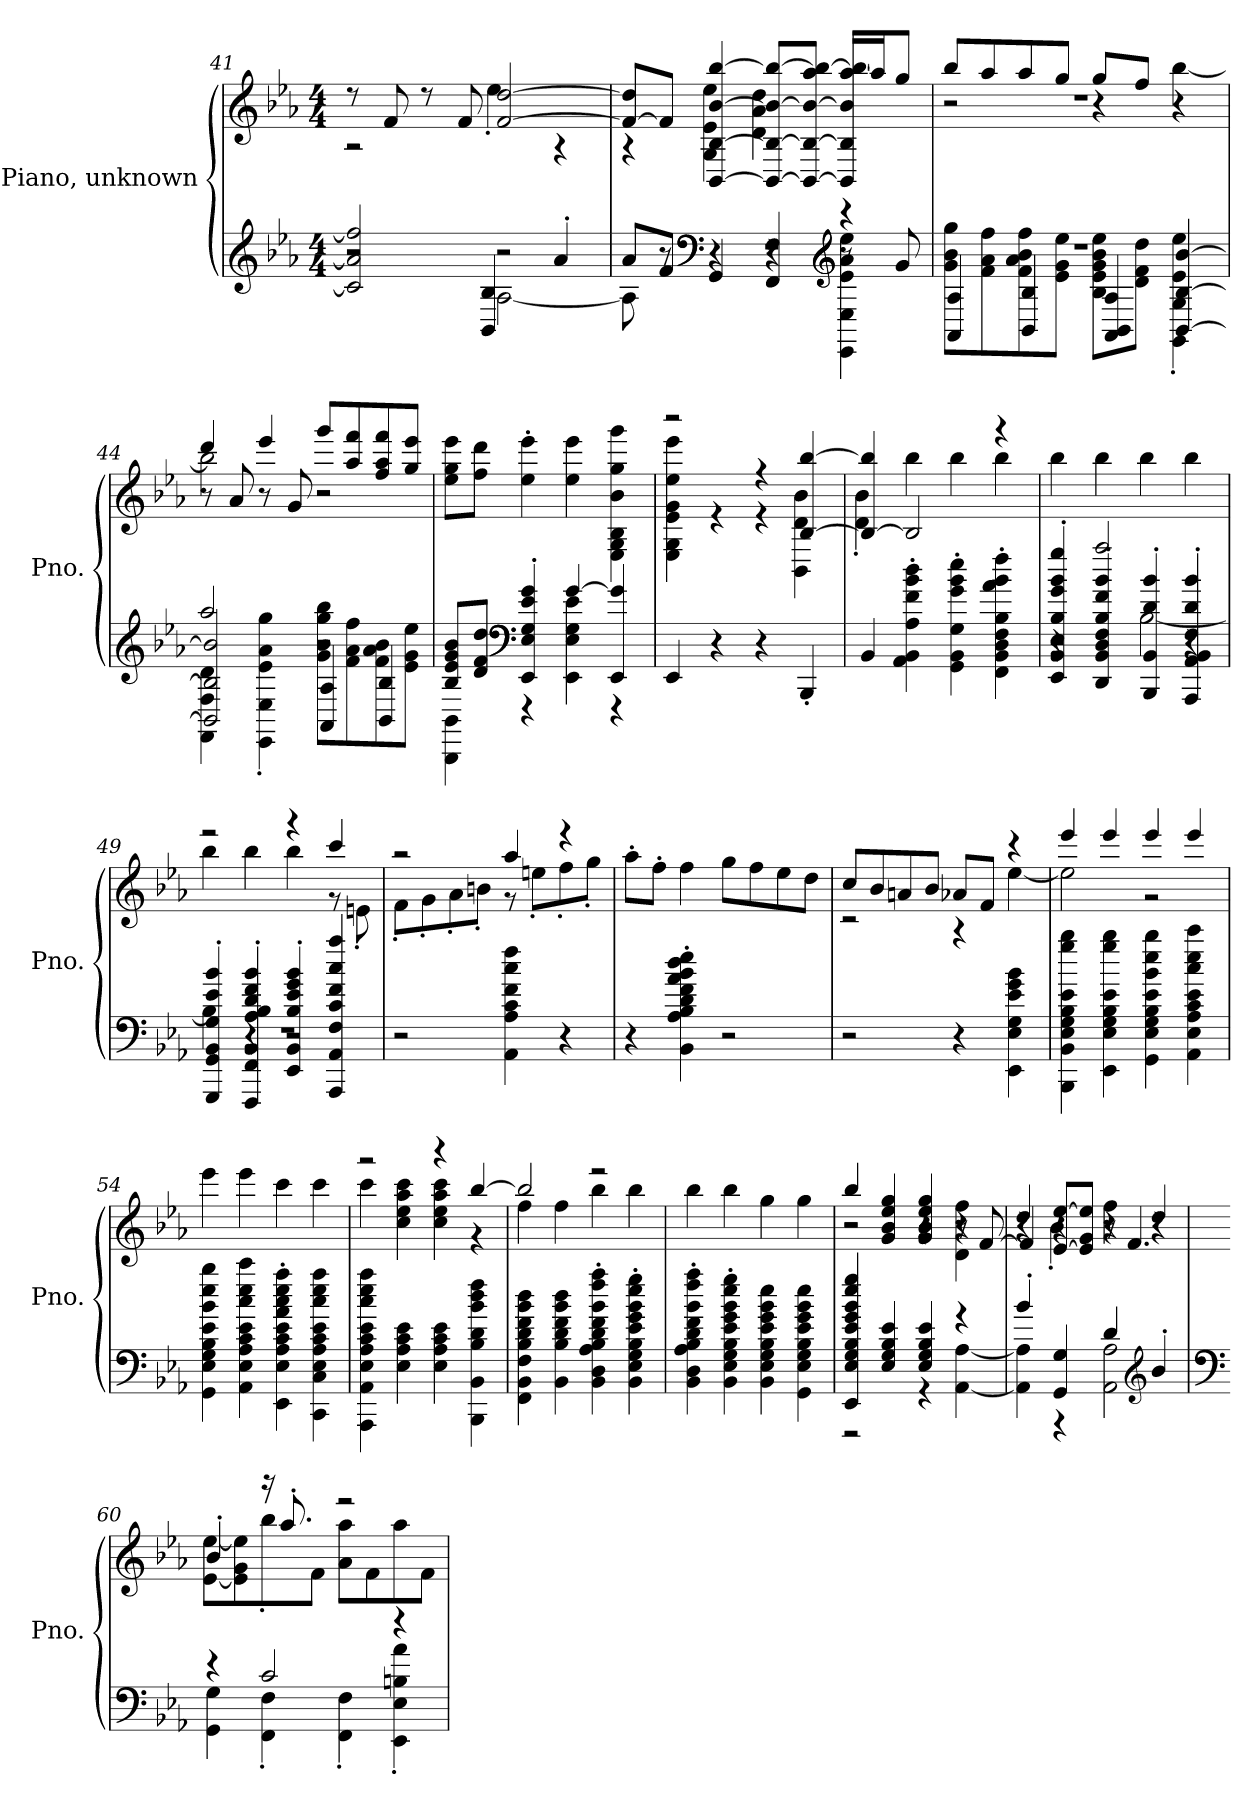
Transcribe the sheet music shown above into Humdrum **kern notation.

**kern	**kern
*part1	*part1
*staff2	*staff1
*I"Piano, unknown	*
*I'Pno.	*
*clefG2	*clefG2
*k[b-e-a-]	*k[b-e-a-]
*M4/4	*M4/4
=41	=41
*^	*^
*	*^	*	*
2c/] 2a-/] 2ff/]	2r	2r	8r	2r
.	.	.	8f/	.
.	.	.	8r	.
.	.	.	8f/	.
2r	[2A-\	4BB-/ 4B-/	[2f/ [2dd/	4ee-'\
.	.	4a-'/	.	4r
!!LO:LB:g=z	!!
=42	=42	=42	=42	=42
1r	8A-\]	8a-/L	8f/_ 8dd/]L	4r
.	8r	8f/J	8f/J]	.
*clefF4	*	*	*	*
.	4r	4GG/	[4BB-/ [4B-/ [4b-/ [4bb-/	4G\ 4e-\ 4ee-\
.	4r	4FF/ 4F/	8BB-/_ 8B-/_ 8b-/_ 8bb-/_L	4d\ 4a-\ 4dd\
.	.	.	8BB-/_ 8B-/_ 8b-/_ 8aa-/ 8bb-/_J	.
*clefG2	*	*	*	*
.	4EE-\ 4E-\ 4e-\ 4a-\ 4ee-\	8r	16BB-/] 16B-/] 16b-/] [16aa-/ 16bb-/]LL	4r
.	.	.	16aa-/J]	.
.	.	8g/	8gg/J	.
=43	=43	=43	=43	=43
*	*	*	*	*^
1r	8g\ 8b-\ 8gg\L	4AA-/ 4A-/	1r	2r	8bb-/L
.	8f\ 8a-\ 8ff\	.	.	.	8aa-/
.	8f\ 8a-\ 8b-\ 8ff\	4BB-/ 4B-/	.	.	8aa-/
.	8e-\ 8g\ 8ee-\J	.	.	.	8gg/J
.	8B-\ 8e-\ 8g\ 8b-\ 8ee-\L	4AA-/ 4BB-/ 4A-/	.	4r	8gg/L
.	8d\ 8f\ 8dd\J	.	.	.	8ff/J
.	4GG\' 4G\' 4e-\' 4ee-\'	[4BB-/ [4B-/ [4b-/	.	[4bb-\	4r
=44	=44	=44	=44	=44	=44
2aa-/	4FF\ 4F\ 4d\	2BB-/] 2B-/] 2b-/]	4ddd/	2bb-\]	8r
.	.	.	.	.	8a-/
.	4EE-\' 4E-\' 4e-\' 4a-\' 4gg\'	.	4eee-/	.	8r
.	.	.	.	.	8g/
2r	8g\ 8b-\ 8gg\ 8bb-\L	4AA-/ 4A-/	2r	2r	8ggg/L
.	8f\ 8a-\ 8ff\	.	.	.	8aa-/ 8fff/
.	8f\ 8a-\ 8b-\	4BB-/ 4B-/	.	.	8ff/ 8aa-/ 8fff/
.	8e-\ 8g\ 8ee-\J	.	.	.	8gg/ 8eee-/J
*	*v	*v	*	*	*
*	*	*v	*v	*v
!!LO:LB:g=z
=45	=45	=45
8B-/ 8e-/ 8g/ 8b-/L	4BBB-\ 4BB-\	8ee-\ 8gg\ 8eee-\L
8d/ 8f/ 8dd/J	.	8ff\ 8ddd\J
*clefF4	*	*
4EE-/' 4E-/' 4G/' 4e-/' 4g/'	4r	4ee-\' 4eee-\'
[4g/	4EE-\ 4E-\ 4G\ 4e-\	4ee-\ 4eee-\
4EE-/ 4g/]	4r	4E-\ 4G\ 4B-\ 4b-\ 4gg\ 4ggg\
*v	*v	*
=46	=46
*	*^
4EE-/	2r	4E-\ 4G\ 4e-\ 4g\ 4ee-\ 4eee-\
4r	.	4r
4r	4r	4r
4BBB-'/	[4B-/ [4bb-/	4BB-\ 4d\ 4b-\
=47	=47	=47
4BB-/	4B-/_ 4bb-/]	4d\' 4b-\'
4AA-\' 4BB-\' 4A-\' 4f\' 4b-\' 4dd\'	2B-/]	4bb-\
4GG\' 4BB-\' 4G\' 4g\' 4b-\' 4ee-\'	.	4bb-\
4FF\' 4BB-\' 4D\' 4F\' 4B-\' 4a-\' 4b-\' 4ff\'	4r	4bb-\
*	*v	*v
=48	=48
*^	*
*	*^	*
4r	2r	4EE-/' 4BB-/' 4E-/' 4B-/' 4g/' 4b-/' 4gg/'	4bb-\
2aa-/	.	4DD/' 4BB-/' 4D/' 4F/' 4B-/' 4f/' 4b-/'	4bb-\
.	[2B-\	4BBB-/' 4BB-/' 4d/' 4b-/'	4bb-\
4r	.	4AAA-/' 4AA-/' 4BB-/' 4F/' 4d/' 4b-/'	4bb-\
=49	=49	=49	=49
*	*	*	*^
1r	4B-\]	4GGG/' 4GG/' 4BB-/' 4G/' 4e-/' 4b-/'	2r	4bb-\
.	4r	4FFF/' 4FF/' 4BB-/' 4A-/' 4B-/' 4d/' 4f/' 4b-/'	.	4bb-\
.	2r	4EE-/' 4BB-/' 4B-/' 4e-/' 4g/' 4b-/'	4r	4bb-\
.	.	4AAA-/ 4AA-/ 4F/ 4c/ 4f/ 4cc/ 4aa-/	4ccc/	8r
.	.	.	.	8en'\
*v	*v	*v	*	*
!!LO:LB:g=z	!!
=50	=50	=50
2r	2r	8f'\L
.	.	8g'\
.	.	8a-'\
.	.	8bn'\J
4AA-\ 4A-\ 4c\ 4f\ 4cc\ 4ff\	4aa-/	8r
.	.	8een'\L
4r	4r	8ff'\
.	.	8gg'\J
*	*v	*v
=51	=51
4r	8aa-'\L
.	8ff'\J
4BB-\' 4A-\' 4B-\' 4d\' 4f\' 4a-\' 4b-\' 4dd\' 4ee-\'	4ff\
2r	8gg\L
.	8ff\
.	8ee-\
.	8dd\J
=52	=52
*	*^
2r	8cc/L	2r
.	8b-/	.
.	8an/	.
.	8b-/J	.
4r	8a-X/L	4r
.	8f/J	.
4EE-\ 4E-\ 4G\ 4e-\ 4g\ 4b-\	4r	[4ee-\
=53	=53	=53
4BBB-\ 4BB-\ 4E-\ 4G\ 4B-\ 4e-\ 4gg\ 4bb-\	4eee-/	2ee-\]
4EE-\ 4E-\ 4G\ 4B-\ 4e-\ 4gg\ 4bb-\	4eee-/	.
4GG\ 4E-\ 4G\ 4B-\ 4e-\ 4b-\ 4ee-\ 4bb-\	4eee-/	2r
4AA-\ 4E-\ 4A-\ 4c\ 4e-\ 4cc\ 4ee-\ 4ccc\	4eee-/	.
*	*v	*v
=54	=54
4GG\ 4E-\ 4G\ 4B-\ 4e-\ 4b-\ 4ee-\ 4bb-\	4eee-\
4AA-\ 4E-\ 4A-\ 4c\ 4e-\ 4cc\ 4ee-\ 4ccc\	4eee-\
4EE-\' 4E-\' 4A-\' 4c\' 4e-\' 4a-\' 4cc\' 4ee-\' 4aa-\'	4ccc\
4CC\ 4C\ 4E-\ 4A-\ 4c\ 4e-\ 4cc\ 4ee-\ 4aa-\	4ccc\
!!LO:LB:g=z
=55	=55
*	*^
4AAA-\ 4AA-\ 4E-\ 4A-\ 4c\ 4e-\ 4cc\ 4ee-\ 4aa-\	2r	4ccc\
4E-\ 4A-\ 4c\ 4e-\	.	4cc\ 4ee-\ 4aa-\ 4ccc\
4E-\ 4A-\ 4c\ 4e-\	4r	4cc\ 4ee-\ 4aa-\ 4ccc\
4BBB-\ 4BB-\ 4B-\ 4d\ 4b-\ 4dd\ 4ff\	[4bb-/	4r
=56	=56	=56
4FF\ 4BB-\ 4F\ 4B-\ 4d\ 4f\ 4b-\ 4dd\	2bb-/]	4ff\
4BB-\ 4B-\ 4d\ 4f\ 4b-\ 4dd\	.	4ff\
4BB-\' 4D\' 4A-\' 4B-\' 4d\' 4f\' 4b-\' 4ff\' 4aa-\'	2r	4bb-\
4BB-\' 4E-\' 4G\' 4B-\' 4e-\' 4g\' 4b-\' 4ee-\' 4gg\'	.	4bb-\
*	*v	*v
=57	=57
4BB-\' 4D\' 4A-\' 4B-\' 4d\' 4f\' 4b-\' 4ff\' 4aa-\'	4bb-\
4BB-\' 4E-\' 4G\' 4B-\' 4e-\' 4g\' 4b-\' 4ee-\' 4gg\'	4bb-\
4BB-\ 4E-\ 4G\ 4B-\ 4e-\ 4g\ 4b-\ 4ee-\	4gg\
4GG\ 4E-\ 4G\ 4B-\ 4e-\ 4g\ 4b-\ 4ee-\	4gg\
=58	=58
*^	*^
*	*	*	*^
4EE-/ 4E-/ 4G/ 4B-/ 4e-/ 4g/ 4b-/ 4ee-/ 4gg/	2r	4bb-/	2r	2r
4E-/ 4G/ 4B-/ 4e-/	.	4g/ 4b-/ 4ee-/ 4gg/	.	.
4E-/ 4G/ 4B-/ 4e-/	4r	4g/ 4b-/ 4ee-/ 4gg/	4r	4r
4r	[4AA-\ [4A-\	4r	4d\ 4ff\	8r
.	.	.	.	[8f/
=59	=59	=59	=59	=59
4b-'/	4AA-\] 4A-\]	4dd/	4r	4f/]
4GG/ 4G/	4r	[8e-/ [8ee-/L	4b-'\	4r
.	.	8e-/] 8g/ 8ee-/]J	.	.
4d/	2AA-\ 2A-\	4r	4ff\	8r
.	.	.	.	4.f/
*clefG2	*	*	*	*
4b-'/	.	4dd/	4r	.
*	*	*v	*v	*v
!!LO:PB:g=z
=60	=60	=60
*clefF4	*	*
*	*	*^
4r	4GG\ 4G\	4b-'/	[8e-\ [8ee-\L
.	.	.	8e-\] 8g\ 8ee-\]
2c/	4FF\' 4F\'	16r	8bb-'\
.	.	8.aa-'/	.
.	.	.	8f\J
.	4FF\' 4F\'	2r	8a-\ 8aa-\L
.	.	.	8f\
4r	4EE-\' 4E-\' 4Bn\' 4a-\'	.	8aa-\
.	.	.	8f\J
*v	*v	*	*
*	*v	*v
=	=
*-	*-
